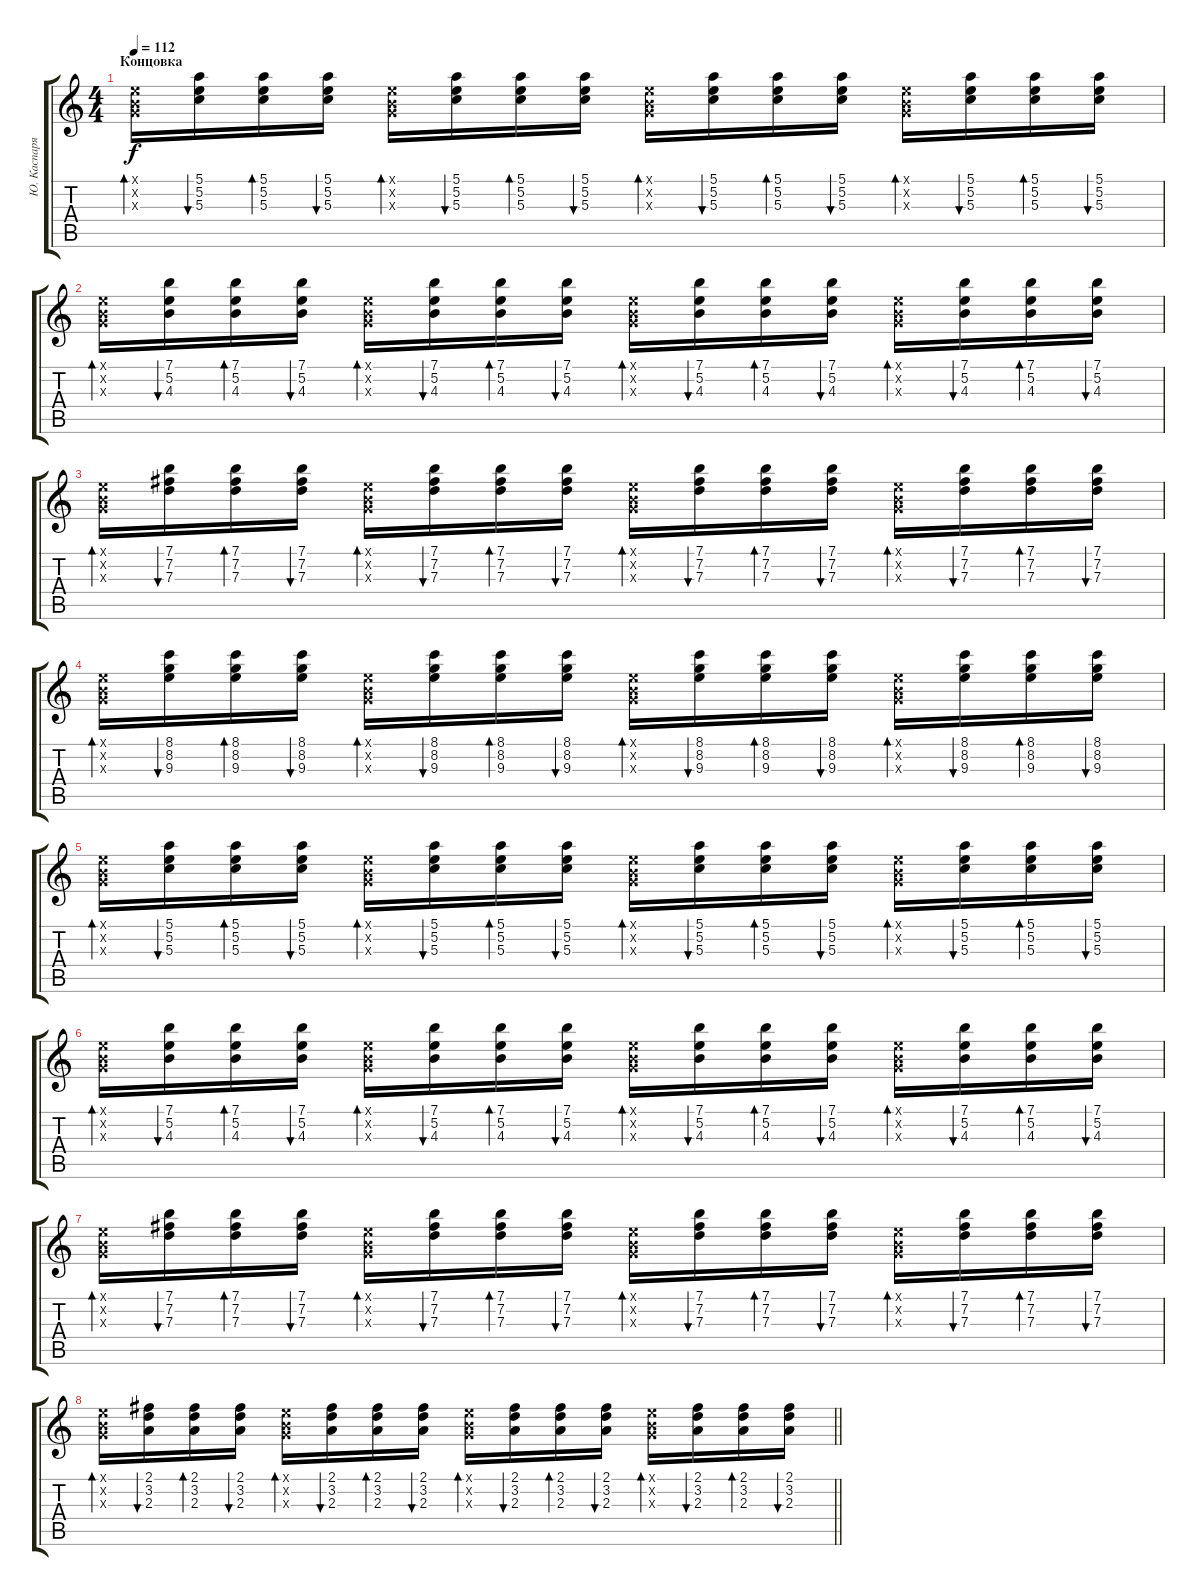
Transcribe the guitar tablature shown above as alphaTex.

\track ("Ю. Каспарян (ритм)" "Ю. Каспаря") {instrument electricguitarclean}
\staff {score tabs}
\tuning (E4 B3 G3 D3 A2 E2) {hide}
\ts (4 4)
\section ("" "Концовка")
\tempo 112
\clef g2
\ks c
(0.1{x} 0.2{x} 0.3{x}).16{bd 60 dy f} (5.1 5.2 5.3).16{bu 60} (5.1 5.2 5.3).16{bd 60} (5.1 5.2 5.3).16{bu 60} (0.1{x} 0.2{x} 0.3{x}).16{bd 60} (5.1 5.2 5.3).16{bu 60} (5.1 5.2 5.3).16{bd 60} (5.1 5.2 5.3).16{bu 60} (0.1{x} 0.2{x} 0.3{x}).16{bd 60} (5.1 5.2 5.3).16{bu 60} (5.1 5.2 5.3).16{bd 60} (5.1 5.2 5.3).16{bu 60} (0.1{x} 0.2{x} 0.3{x}).16{bd 60} (5.1 5.2 5.3).16{bu 60} (5.1 5.2 5.3).16{bd 60} (5.1 5.2 5.3).16{bu 60} |
(0.1{x} 0.2{x} 0.3{x}).16{bd 60 volume 4} (7.1 5.2 4.3).16{bu 60} (7.1 5.2 4.3).16{bd 60} (7.1 5.2 4.3).16{bu 60} (0.1{x} 0.2{x} 0.3{x}).16{bd 60} (7.1 5.2 4.3).16{bu 60} (7.1 5.2 4.3).16{bd 60} (7.1 5.2 4.3).16{bu 60} (0.1{x} 0.2{x} 0.3{x}).16{bd 60} (7.1 5.2 4.3).16{bu 60} (7.1 5.2 4.3).16{bd 60} (7.1 5.2 4.3).16{bu 60} (0.1{x} 0.2{x} 0.3{x}).16{bd 60} (7.1 5.2 4.3).16{bu 60} (7.1 5.2 4.3).16{bd 60} (7.1 5.2 4.3).16{bu 60} |
(0.1{x} 0.2{x} 0.3{x}).16{bd 60} (7.1 7.2 7.3).16{bu 60} (7.1 7.2 7.3).16{bd 60} (7.1 7.2 7.3).16{bu 60} (0.1{x} 0.2{x} 0.3{x}).16{bd 60} (7.1 7.2 7.3).16{bu 60} (7.1 7.2 7.3).16{bd 60} (7.1 7.2 7.3).16{bu 60} (0.1{x} 0.2{x} 0.3{x}).16{bd 60} (7.1 7.2 7.3).16{bu 60} (7.1 7.2 7.3).16{bd 60} (7.1 7.2 7.3).16{bu 60} (0.1{x} 0.2{x} 0.3{x}).16{bd 60} (7.1 7.2 7.3).16{bu 60} (7.1 7.2 7.3).16{bd 60} (7.1 7.2 7.3).16{bu 60} |
(0.1{x} 0.2{x} 0.3{x}).16{bd 60} (8.1 8.2 9.3).16{bu 60} (8.1 8.2 9.3).16{bd 60} (8.1 8.2 9.3).16{bu 60} (0.1{x} 0.2{x} 0.3{x}).16{bd 60} (8.1 8.2 9.3).16{bu 60} (8.1 8.2 9.3).16{bd 60} (8.1 8.2 9.3).16{bu 60} (0.1{x} 0.2{x} 0.3{x}).16{bd 60} (8.1 8.2 9.3).16{bu 60} (8.1 8.2 9.3).16{bd 60} (8.1 8.2 9.3).16{bu 60} (0.1{x} 0.2{x} 0.3{x}).16{bd 60} (8.1 8.2 9.3).16{bu 60} (8.1 8.2 9.3).16{bd 60} (8.1 8.2 9.3).16{bu 60} |
(0.1{x} 0.2{x} 0.3{x}).16{bd 60} (5.1 5.2 5.3).16{bu 60} (5.1 5.2 5.3).16{bd 60} (5.1 5.2 5.3).16{bu 60} (0.1{x} 0.2{x} 0.3{x}).16{bd 60} (5.1 5.2 5.3).16{bu 60} (5.1 5.2 5.3).16{bd 60} (5.1 5.2 5.3).16{bu 60} (0.1{x} 0.2{x} 0.3{x}).16{bd 60} (5.1 5.2 5.3).16{bu 60} (5.1 5.2 5.3).16{bd 60} (5.1 5.2 5.3).16{bu 60} (0.1{x} 0.2{x} 0.3{x}).16{bd 60} (5.1 5.2 5.3).16{bu 60} (5.1 5.2 5.3).16{bd 60} (5.1 5.2 5.3).16{bu 60} |
(0.1{x} 0.2{x} 0.3{x}).16{bd 60 volume 0} (7.1 5.2 4.3).16{bu 60} (7.1 5.2 4.3).16{bd 60} (7.1 5.2 4.3).16{bu 60} (0.1{x} 0.2{x} 0.3{x}).16{bd 60} (7.1 5.2 4.3).16{bu 60} (7.1 5.2 4.3).16{bd 60} (7.1 5.2 4.3).16{bu 60} (0.1{x} 0.2{x} 0.3{x}).16{bd 60} (7.1 5.2 4.3).16{bu 60} (7.1 5.2 4.3).16{bd 60} (7.1 5.2 4.3).16{bu 60} (0.1{x} 0.2{x} 0.3{x}).16{bd 60} (7.1 5.2 4.3).16{bu 60} (7.1 5.2 4.3).16{bd 60} (7.1 5.2 4.3).16{bu 60} |
(0.1{x} 0.2{x} 0.3{x}).16{bd 60} (7.1 7.2 7.3).16{bu 60} (7.1 7.2 7.3).16{bd 60} (7.1 7.2 7.3).16{bu 60} (0.1{x} 0.2{x} 0.3{x}).16{bd 60} (7.1 7.2 7.3).16{bu 60} (7.1 7.2 7.3).16{bd 60} (7.1 7.2 7.3).16{bu 60} (0.1{x} 0.2{x} 0.3{x}).16{bd 60} (7.1 7.2 7.3).16{bu 60} (7.1 7.2 7.3).16{bd 60} (7.1 7.2 7.3).16{bu 60} (0.1{x} 0.2{x} 0.3{x}).16{bd 60} (7.1 7.2 7.3).16{bu 60} (7.1 7.2 7.3).16{bd 60} (7.1 7.2 7.3).16{bu 60} |
\barLineRight lightlight
(0.1{x} 0.2{x} 0.3{x}).16{bd 60} (2.1 3.2 2.3).16{bu 60} (2.1 3.2 2.3).16{bd 60} (2.1 3.2 2.3).16{bu 60} (0.1{x} 0.2{x} 0.3{x}).16{bd 60} (2.1 3.2 2.3).16{bu 60} (2.1 3.2 2.3).16{bd 60} (2.1 3.2 2.3).16{bu 60} (0.1{x} 0.2{x} 0.3{x}).16{bd 60} (2.1 3.2 2.3).16{bu 60} (2.1 3.2 2.3).16{bd 60} (2.1 3.2 2.3).16{bu 60} (0.1{x} 0.2{x} 0.3{x}).16{bd 60} (2.1 3.2 2.3).16{bu 60} (2.1 3.2 2.3).16{bd 60} (2.1 3.2 2.3).16{bu 60}
